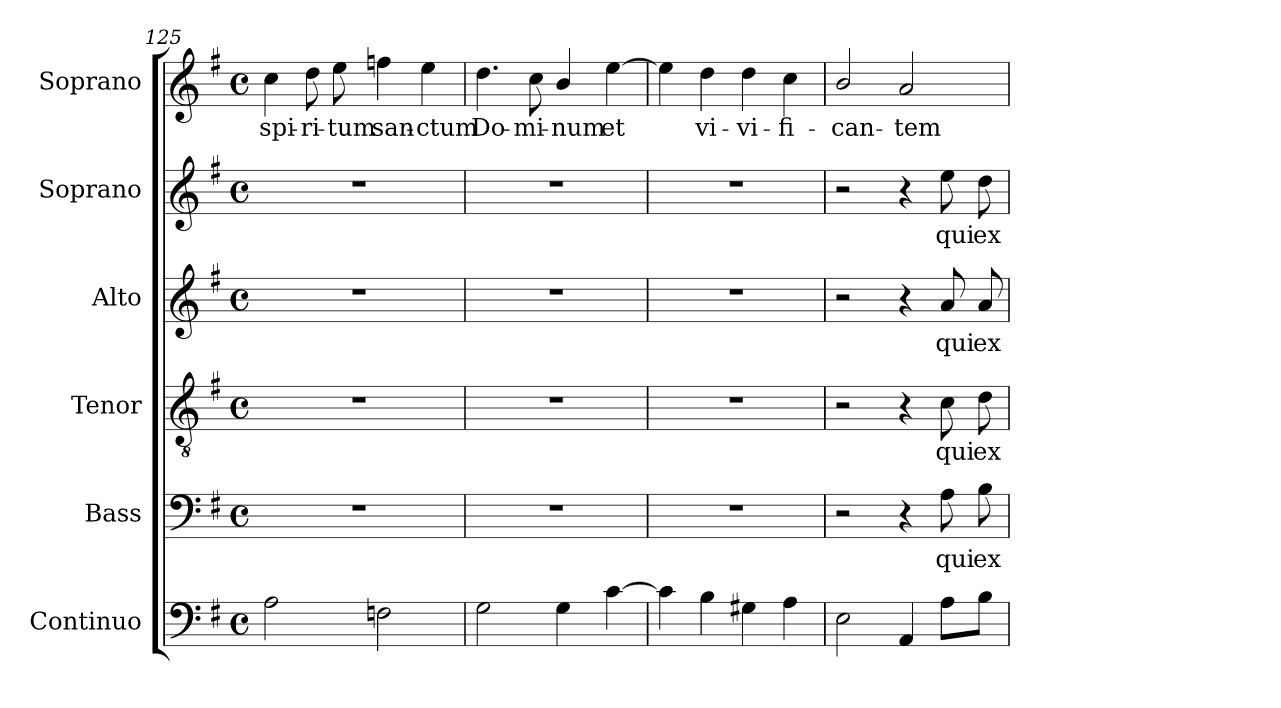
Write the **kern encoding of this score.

**kern	**kern	**text	**kern	**text	**kern	**text	**kern	**text	**kern	**text
*part6	*part5	*part5	*part4	*part4	*part3	*part3	*part2	*part2	*part1	*part1
*staff6	*staff5	*staff5	*staff4	*staff4	*staff3	*staff3	*staff2	*staff2	*staff1	*staff1
*I"Continuo	*I"Bass	*	*I"Tenor	*	*I"Alto	*	*I"Soprano	*	*I"Soprano	*
*I'Cont.	*I'B.	*	*I'T.	*	*I'A.	*	*I'S.	*	*I'S.	*
*clefF4	*clefF4	*	*clefGv2	*	*clefG2	*	*clefG2	*	*clefG2	*
*	*	*	*ITrd7c12	*	*	*	*	*	*	*
*k[f#]	*k[f#]	*	*k[f#]	*	*k[f#]	*	*k[f#]	*	*k[f#]	*
*G:	*G:	*	*G:	*	*G:	*	*G:	*	*G:	*
*M4/4	*M4/4	*	*M4/4	*	*M4/4	*	*M4/4	*	*M4/4	*
*met(c)	*met(c)	*	*met(c)	*	*met(c)	*	*met(c)	*	*met(c)	*
=125	=125	=125	=125	=125	=125	=125	=125	=125	=125	=125
!	!	!	!	!	!	!	!	!	!	!LO:LY:b:color=#000000
2Ai\	1r	.	1r	.	1r	.	1r	.	4cci\	spi-
!	!	!	!	!	!	!	!	!	!	!LO:LY:b:color=#000000
.	.	.	.	.	.	.	.	.	8ddi\	-ri-
!	!	!	!	!	!	!	!	!	!	!LO:LY:b:color=#000000
.	.	.	.	.	.	.	.	.	8eei\	-tum
!	!	!	!	!	!	!	!	!	!	!LO:LY:b:color=#000000
2Fni\	.	.	.	.	.	.	.	.	4ffni\	san-
!	!	!	!	!	!	!	!	!	!	!LO:LY:b:color=#000000
.	.	.	.	.	.	.	.	.	4eei\	-ctum
=126	=126	=126	=126	=126	=126	=126	=126	=126	=126	=126
!	!	!	!	!	!	!	!	!	!	!LO:LY:b:color=#000000
2Gi\	1r	.	1r	.	1r	.	1r	.	4.ddi\	Do-
!	!	!	!	!	!	!	!	!	!	!LO:LY:b:color=#000000
.	.	.	.	.	.	.	.	.	8cci\	-mi-
!	!	!	!	!	!	!	!	!	!	!LO:LY:b:color=#000000
4Gi\	.	.	.	.	.	.	.	.	4bi/	-num
!	!	!	!	!	!	!	!	!	!	!LO:LY:b:color=#000000
[4ci\	.	.	.	.	.	.	.	.	[4eei\	et
=127	=127	=127	=127	=127	=127	=127	=127	=127	=127	=127
4ci\]	1r	.	1r	.	1r	.	1r	.	4eei\]	.
!	!	!	!	!	!	!	!	!	!	!LO:LY:b:color=#000000
4Bi\	.	.	.	.	.	.	.	.	4ddi\	vi-
!	!	!	!	!	!	!	!	!	!	!LO:LY:b:color=#000000
4G#Xi\	.	.	.	.	.	.	.	.	4ddi\	-vi-
!	!	!	!	!	!	!	!	!	!	!LO:LY:b:color=#000000
4Ai\	.	.	.	.	.	.	.	.	4cci\	-fi-
=128	=128	=128	=128	=128	=128	=128	=128	=128	=128	=128
!	!	!	!	!	!	!	!	!	!	!LO:LY:b:color=#000000
2Ei\	2r	.	2r	.	2r	.	2r	.	2bi/	-can-
!	!	!	!	!	!	!	!	!	!	!LO:LY:b:color=#000000
4AAi/	4r	.	4r	.	4r	.	4r	.	2ai/	-tem
!	!	!LO:LY:b:color=#000000	!	!	!	!	!	!	!	!
!	!	!	!	!LO:LY:b:color=#000000	!	!	!	!	!	!
!	!	!	!	!	!	!LO:LY:b:color=#000000	!	!	!	!
!	!	!	!	!	!	!	!	!LO:LY:b:color=#000000	!	!
8Ai\L	8Ai\	qui	8Ci\	qui	8ai/	qui	8eei\	qui	.	.
!	!	!LO:LY:b:color=#000000	!	!	!	!	!	!	!	!
!	!	!	!	!LO:LY:b:color=#000000	!	!	!	!	!	!
!	!	!	!	!	!	!LO:LY:b:color=#000000	!	!	!	!
!	!	!	!	!	!	!	!	!LO:LY:b:color=#000000	!	!
8Bi\J	8Bi\	ex	8Di\	ex	8ai/	ex	8ddi\	ex	.	.
=	=	=	=	=	=	=	=	=	=	=
*-	*-	*-	*-	*-	*-	*-	*-	*-	*-	*-
